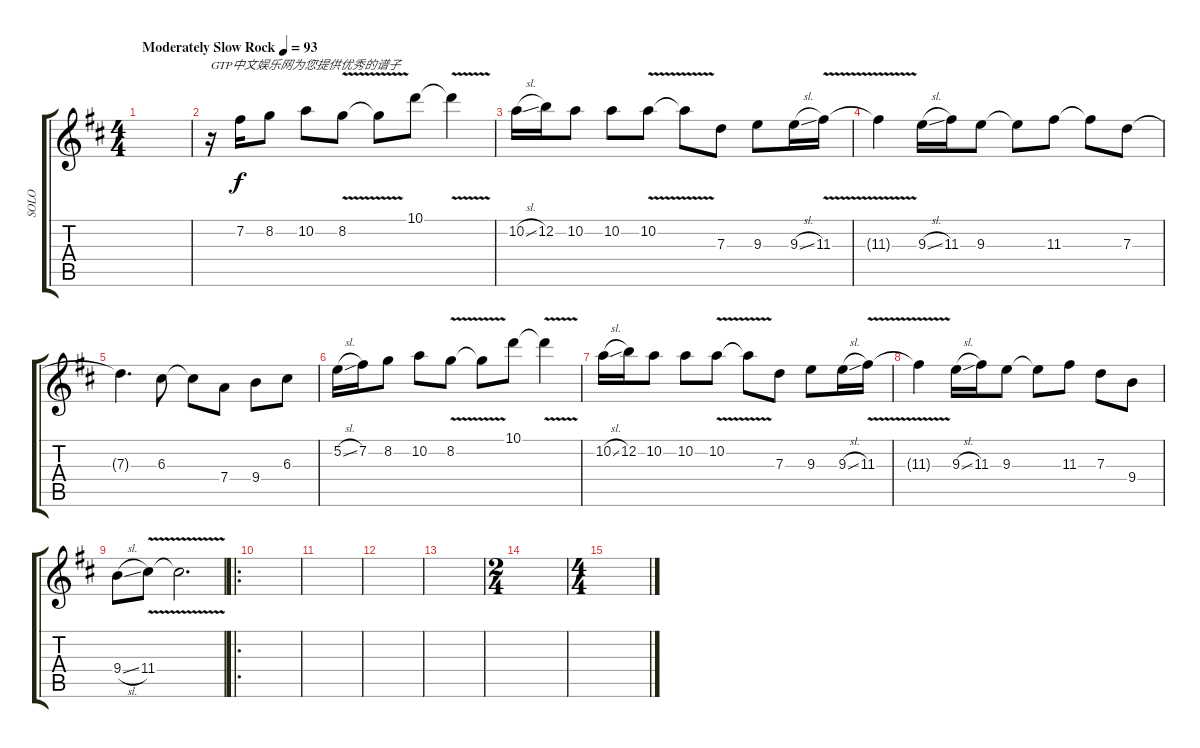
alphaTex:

\track ("SOLO" "SOLO") {instrument overdrivenguitar}
\staff {score tabs}
\tuning (E4 B3 G3 D3 A2 E2) {hide}
\ts (4 4)
\tempo (93 "Moderately Slow Rock")
\clef g2
\ks d
|
r.16{txt "GTP中文娱乐网为您提供优秀的谱子"} 7.2.16 8.2.8 10.2.8 8.2{v}.8 8.2{t}.8 10.1.8 10.1{v t}.4 |
10.2{sl}.16 12.2.16 10.2.8 10.2.8 10.2{v}.8 10.2{t}.8 7.3.8 9.3.8 9.3{sl}.16 11.3{v}.16 |
11.3{t}.4 9.3{sl}.16 11.3.16 9.3.8 9.3{t}.8 11.3.8 11.3{t}.8 7.3.8 |
7.3{t}.4{d} 6.3.8 6.3{t}.8 7.4.8 9.4.8 6.3.8 |
5.2{sl}.16 7.2.16 8.2.8 10.2.8 8.2{v}.8 8.2{t}.8 10.1.8 10.1{v t}.4 |
10.2{sl}.16 12.2.16 10.2.8 10.2.8 10.2{v}.8 10.2{t}.8 7.3.8 9.3.8 9.3{sl}.16 11.3{v}.16 |
11.3{t}.4 9.3{sl}.16 11.3.16 9.3.8 9.3{t}.8 11.3.8 7.3.8 9.4.8 |
9.4{sl}.8 11.4{v}.8 11.4{t}.2{d} |
\ro
|
|
|
|
\ts (2 4)
|
\ts (4 4)
